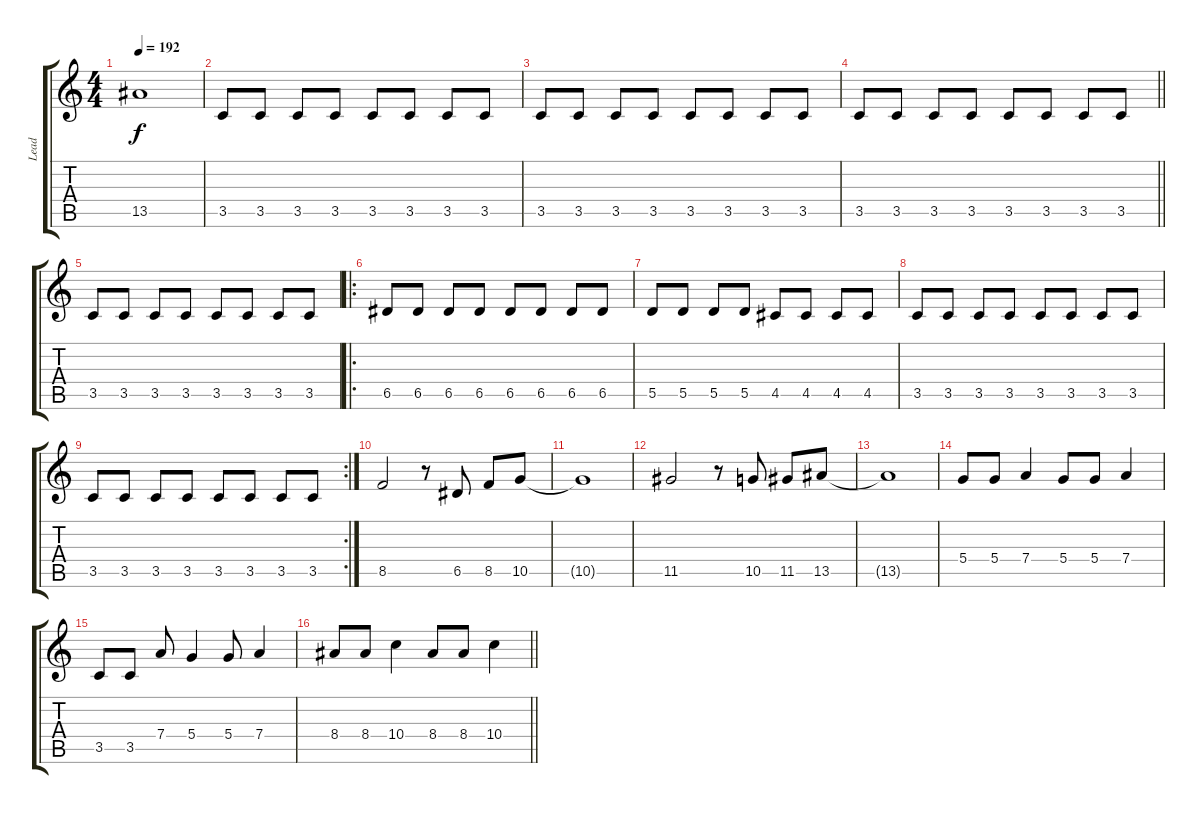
\track ("Lead" "Lead") {instrument distortionguitar}
\staff {score tabs}
\tuning (E4 B3 G3 D3 A2 E2) {hide}
\ts (4 4)
\tempo 192
\clef g2
\ks c
13.5{t}.1{dy f} |
3.5.8 3.5.8 3.5.8 3.5.8 3.5.8 3.5.8 3.5.8 3.5.8 |
3.5.8 3.5.8 3.5.8 3.5.8 3.5.8 3.5.8 3.5.8 3.5.8 |
\barLineRight lightlight
3.5.8 3.5.8 3.5.8 3.5.8 3.5.8 3.5.8 3.5.8 3.5.8 |
3.5.8 3.5.8 3.5.8 3.5.8 3.5.8 3.5.8 3.5.8 3.5.8 |
\ro
6.5.8 6.5.8 6.5.8 6.5.8 6.5.8 6.5.8 6.5.8 6.5.8 |
5.5.8 5.5.8 5.5.8 5.5.8 4.5.8 4.5.8 4.5.8 4.5.8 |
3.5.8 3.5.8 3.5.8 3.5.8 3.5.8 3.5.8 3.5.8 3.5.8 |
\rc 2
3.5.8 3.5.8 3.5.8 3.5.8 3.5.8 3.5.8 3.5.8 3.5.8 |
8.5.2 r.8 6.5.8 8.5.8 10.5.8 |
10.5{t}.1 |
11.5.2 r.8 10.5.8 11.5.8 13.5.8 |
13.5{t}.1 |
5.4.8 5.4.8 7.4.4 5.4.8 5.4.8 7.4.4 |
3.5.8 3.5.8 7.4.8 5.4.4 5.4.8 7.4.4 |
\barLineRight lightlight
8.4.8 8.4.8 10.4.4 8.4.8 8.4.8 10.4.4
